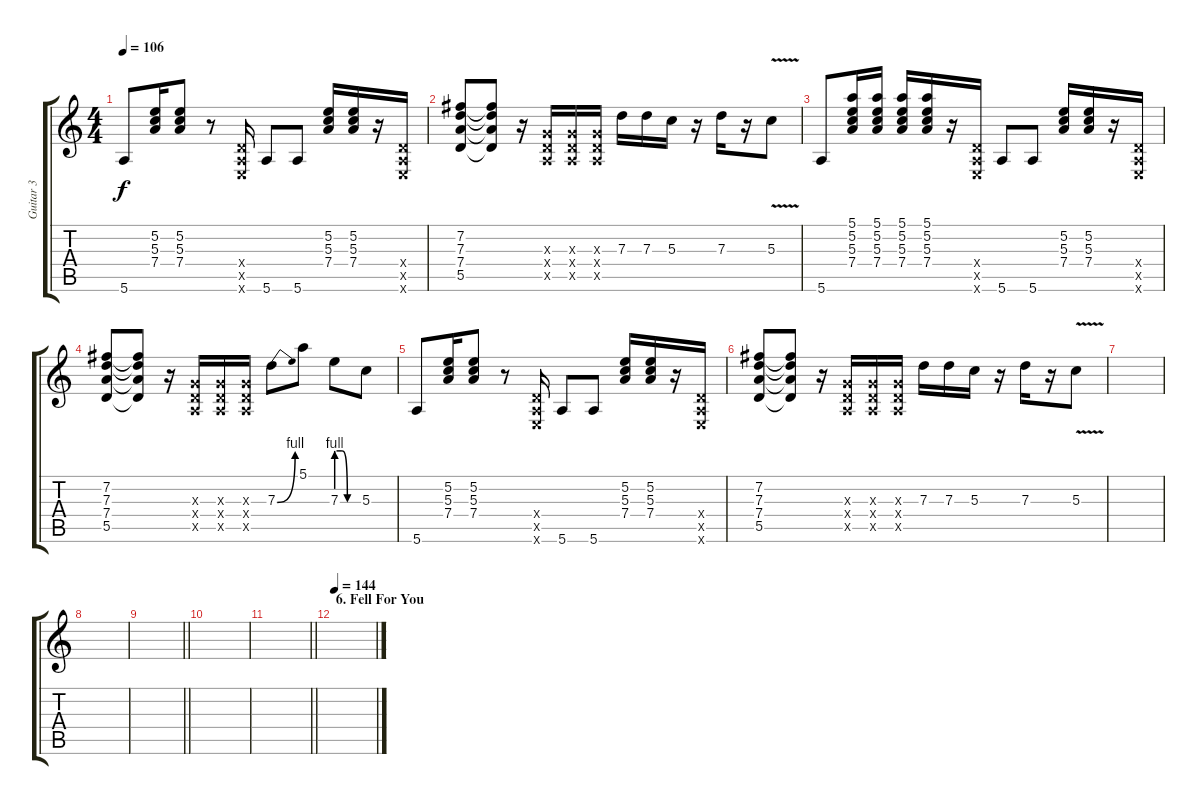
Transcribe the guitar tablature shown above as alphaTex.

\track ("Guitar 3" "Guitar 3") {instrument overdrivenguitar}
\staff {score tabs}
\tuning (E4 B3 G3 D3 A2 E2) {hide}
\ts (4 4)
\tempo 106
\clef g2
\ks c
5.6.8{dy f volume 9 balance 8 instrument electricguitarclean} (5.2 5.3 7.4).16 (5.2 5.3 7.4).8 r.8 (0.4{x} 0.5{x} 0.6{x}).16 5.6.8 5.6.8 (5.2 5.3 7.4).16 (5.2 5.3 7.4).16 r.16 (0.4{x} 0.5{x} 0.6{x}).16 |
(7.2 7.3 7.4 5.5).8 (7.2{t} 7.3{t} 7.4{t} 5.5{t}).8 r.16 (0.3{x} 0.4{x} 0.5{x}).16 (0.3{x} 0.4{x} 0.5{x}).16 (0.3{x} 0.4{x} 0.5{x}).16 7.3.16 7.3.16 5.3.16 r.16 7.3.16 r.16 5.3{v}.8 |
5.6.8 (5.1 5.2 5.3 7.4).16 (5.1 5.2 5.3 7.4).16 (5.1 5.2 5.3 7.4).16 (5.1 5.2 5.3 7.4).16 r.16 (0.4{x} 0.5{x} 0.6{x}).16 5.6.8 5.6.8 (5.2 5.3 7.4).16 (5.2 5.3 7.4).16 r.16 (0.4{x} 0.5{x} 0.6{x}).16 |
(7.2 7.3 7.4 5.5).8 (7.2{t} 7.3{t} 7.4{t} 5.5{t}).8 r.16 (0.3{x} 0.4{x} 0.5{x}).16 (0.3{x} 0.4{x} 0.5{x}).16 (0.3{x} 0.4{x} 0.5{x}).16 7.3{be (bend 0 0 60 4)}.8 5.1.8 7.3{be (custom 0 4 15 4 30 0 60 0)}.8 5.3.8 |
5.6.8{volume 9 balance 8 instrument electricguitarclean} (5.2 5.3 7.4).16 (5.2 5.3 7.4).8 r.8 (0.4{x} 0.5{x} 0.6{x}).16 5.6.8 5.6.8 (5.2 5.3 7.4).16 (5.2 5.3 7.4).16 r.16 (0.4{x} 0.5{x} 0.6{x}).16 |
(7.2 7.3 7.4 5.5).8 (7.2{t} 7.3{t} 7.4{t} 5.5{t}).8 r.16 (0.3{x} 0.4{x} 0.5{x}).16 (0.3{x} 0.4{x} 0.5{x}).16 (0.3{x} 0.4{x} 0.5{x}).16 7.3.16 7.3.16 5.3.16 r.16 7.3.16 r.16 5.3{v}.8 |
|
|
\barLineRight lightlight
|
|
\barLineRight lightlight
|
\section ("" "6. Fell For You")
\tempo 144
